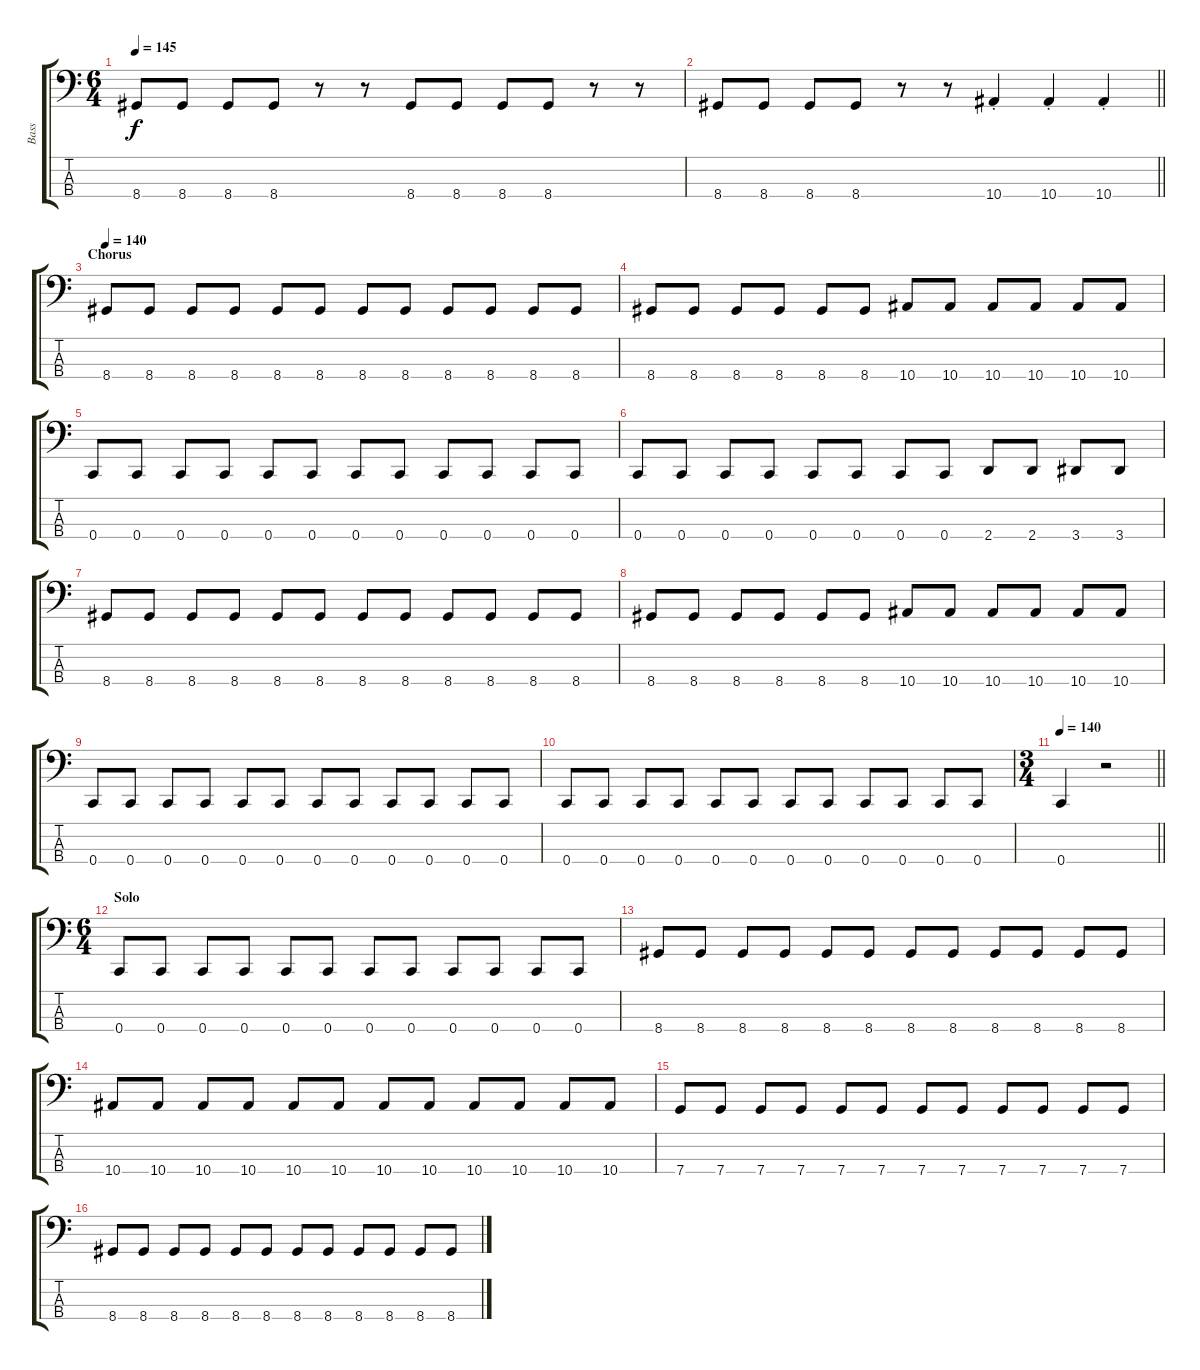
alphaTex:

\track ("Bass" "Bass") {instrument electricbassfinger}
\staff {score tabs}
\tuning (F2 C2 G1 C1) {hide}
\ts (6 4)
\tempo 145
\clef f4
\ks c
8.4.8{dy f} 8.4.8 8.4.8 8.4.8 r.8 r.8 8.4.8 8.4.8 8.4.8 8.4.8 r.8 r.8 |
\barLineRight lightlight
8.4.8 8.4.8 8.4.8 8.4.8 r.8 r.8 10.4{st}.4 10.4{st}.4 10.4{st}.4 |
\section ("" "Chorus")
\tempo 140
8.4.8 8.4.8 8.4.8 8.4.8 8.4.8 8.4.8 8.4.8 8.4.8 8.4.8 8.4.8 8.4.8 8.4.8 |
8.4.8 8.4.8 8.4.8 8.4.8 8.4.8 8.4.8 10.4.8 10.4.8 10.4.8 10.4.8 10.4.8 10.4.8 |
0.4.8 0.4.8 0.4.8 0.4.8 0.4.8 0.4.8 0.4.8 0.4.8 0.4.8 0.4.8 0.4.8 0.4.8 |
0.4.8 0.4.8 0.4.8 0.4.8 0.4.8 0.4.8 0.4.8 0.4.8 2.4.8 2.4.8 3.4.8 3.4.8 |
8.4.8 8.4.8 8.4.8 8.4.8 8.4.8 8.4.8 8.4.8 8.4.8 8.4.8 8.4.8 8.4.8 8.4.8 |
8.4.8 8.4.8 8.4.8 8.4.8 8.4.8 8.4.8 10.4.8 10.4.8 10.4.8 10.4.8 10.4.8 10.4.8 |
0.4.8 0.4.8 0.4.8 0.4.8 0.4.8 0.4.8 0.4.8 0.4.8 0.4.8 0.4.8 0.4.8 0.4.8 |
0.4.8 0.4.8 0.4.8 0.4.8 0.4.8 0.4.8 0.4.8 0.4.8 0.4.8 0.4.8 0.4.8 0.4.8 |
\ts (3 4)
\tempo 140
\barLineRight lightlight
0.4.4 r.2 |
\ts (6 4)
\section ("" "Solo")
0.4.8 0.4.8 0.4.8 0.4.8 0.4.8 0.4.8 0.4.8 0.4.8 0.4.8 0.4.8 0.4.8 0.4.8 |
8.4.8 8.4.8 8.4.8 8.4.8 8.4.8 8.4.8 8.4.8 8.4.8 8.4.8 8.4.8 8.4.8 8.4.8 |
10.4.8 10.4.8 10.4.8 10.4.8 10.4.8 10.4.8 10.4.8 10.4.8 10.4.8 10.4.8 10.4.8 10.4.8 |
7.4.8 7.4.8 7.4.8 7.4.8 7.4.8 7.4.8 7.4.8 7.4.8 7.4.8 7.4.8 7.4.8 7.4.8 |
8.4.8 8.4.8 8.4.8 8.4.8 8.4.8 8.4.8 8.4.8 8.4.8 8.4.8 8.4.8 8.4.8 8.4.8
